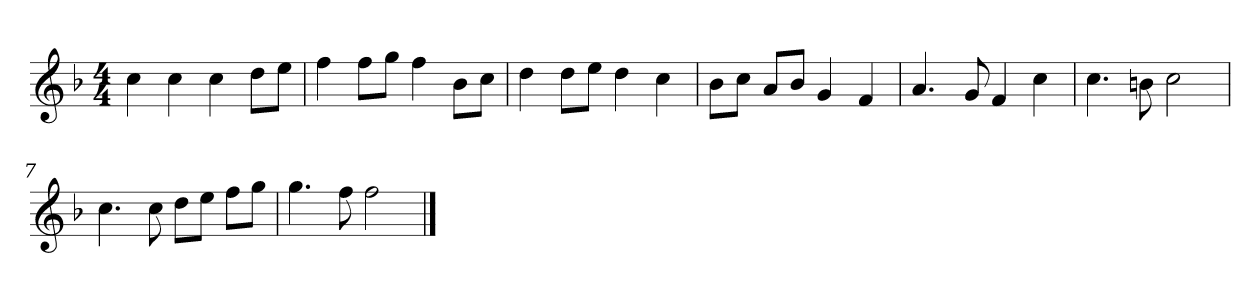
**kern
*part1
*staff1
*k[b-]
*M4/4
*MM120
=1
4cc
4cc
4cc
8ddL
8eeJ
=2
4ff
8ffL
8ggJ
4ff
8b-L
8ccJ
=3
4dd
8ddL
8eeJ
4dd
4cc
=4
8b-L
8ccJ
8aL
8b-J
4g
4f
=5
4.a
8g
4f
4cc
=6
4.cc
8bn
2cc
=7
4.cc
8cc
8ddL
8eeJ
8ffL
8ggJ
=8
4.gg
8ff
2ff
==
*-
